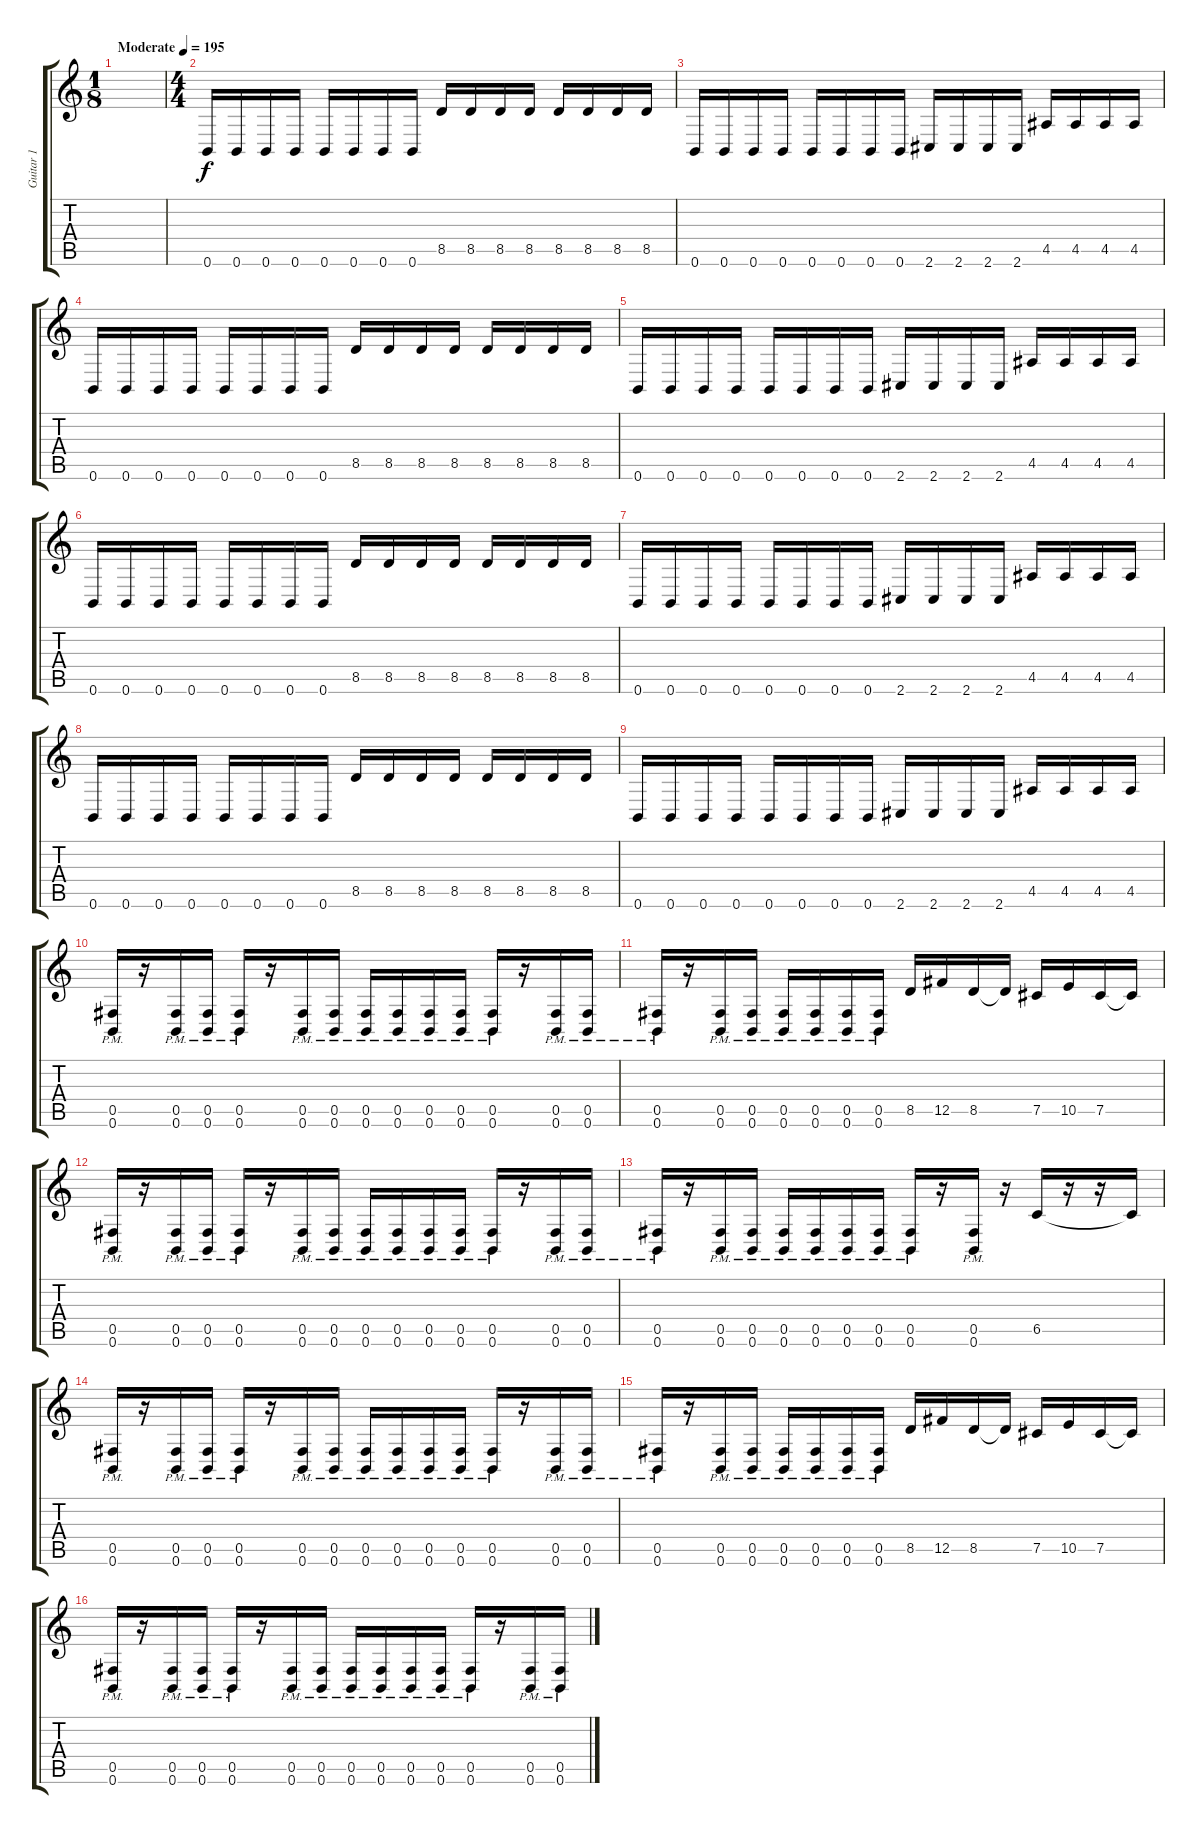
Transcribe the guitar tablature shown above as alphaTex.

\track ("Guitar 1" "Guitar 1") {instrument distortionguitar}
\staff {score tabs}
\tuning (Db4 Ab3 E3 B2 Gb2 B1) {hide}
\ts (1 8)
\tempo (195 "Moderate")
\clef g2
\ks c
|
\ts (4 4)
0.6.16 0.6.16 0.6.16 0.6.16 0.6.16 0.6.16 0.6.16 0.6.16 8.5.16 8.5.16 8.5.16 8.5.16 8.5.16 8.5.16 8.5.16 8.5.16 |
0.6.16 0.6.16 0.6.16 0.6.16 0.6.16 0.6.16 0.6.16 0.6.16 2.6.16 2.6.16 2.6.16 2.6.16 4.5.16 4.5.16 4.5.16 4.5.16 |
0.6.16 0.6.16 0.6.16 0.6.16 0.6.16 0.6.16 0.6.16 0.6.16 8.5.16 8.5.16 8.5.16 8.5.16 8.5.16 8.5.16 8.5.16 8.5.16 |
0.6.16 0.6.16 0.6.16 0.6.16 0.6.16 0.6.16 0.6.16 0.6.16 2.6.16 2.6.16 2.6.16 2.6.16 4.5.16 4.5.16 4.5.16 4.5.16 |
0.6.16 0.6.16 0.6.16 0.6.16 0.6.16 0.6.16 0.6.16 0.6.16 8.5.16 8.5.16 8.5.16 8.5.16 8.5.16 8.5.16 8.5.16 8.5.16 |
0.6.16 0.6.16 0.6.16 0.6.16 0.6.16 0.6.16 0.6.16 0.6.16 2.6.16 2.6.16 2.6.16 2.6.16 4.5.16 4.5.16 4.5.16 4.5.16 |
0.6.16 0.6.16 0.6.16 0.6.16 0.6.16 0.6.16 0.6.16 0.6.16 8.5.16 8.5.16 8.5.16 8.5.16 8.5.16 8.5.16 8.5.16 8.5.16 |
0.6.16 0.6.16 0.6.16 0.6.16 0.6.16 0.6.16 0.6.16 0.6.16 2.6.16 2.6.16 2.6.16 2.6.16 4.5.16 4.5.16 4.5.16 4.5.16 |
(0.5{pm} 0.6{pm}).16 r.16 (0.5{pm} 0.6{pm}).16 (0.5{pm} 0.6{pm}).16 (0.5{pm} 0.6{pm}).16 r.16 (0.5{pm} 0.6{pm}).16 (0.5{pm} 0.6{pm}).16 (0.5{pm} 0.6{pm}).16 (0.5{pm} 0.6{pm}).16 (0.5{pm} 0.6{pm}).16 (0.5{pm} 0.6{pm}).16 (0.5{pm} 0.6{pm}).16 r.16 (0.5{pm} 0.6{pm}).16 (0.5{pm} 0.6{pm}).16 |
(0.5{pm} 0.6{pm}).16 r.16 (0.5{pm} 0.6{pm}).16 (0.5{pm} 0.6{pm}).16 (0.5{pm} 0.6{pm}).16 (0.5{pm} 0.6{pm}).16 (0.5{pm} 0.6{pm}).16 (0.5{pm} 0.6{pm}).16 8.5.16 12.5.16 8.5.16 8.5{t}.16 7.5.16 10.5.16 7.5.16 7.5{t}.16 |
(0.5{pm} 0.6{pm}).16 r.16 (0.5{pm} 0.6{pm}).16 (0.5{pm} 0.6{pm}).16 (0.5{pm} 0.6{pm}).16 r.16 (0.5{pm} 0.6{pm}).16 (0.5{pm} 0.6{pm}).16 (0.5{pm} 0.6{pm}).16 (0.5{pm} 0.6{pm}).16 (0.5{pm} 0.6{pm}).16 (0.5{pm} 0.6{pm}).16 (0.5{pm} 0.6{pm}).16 r.16 (0.5{pm} 0.6{pm}).16 (0.5{pm} 0.6{pm}).16 |
(0.5{pm} 0.6{pm}).16 r.16 (0.5{pm} 0.6{pm}).16 (0.5{pm} 0.6{pm}).16 (0.5{pm} 0.6{pm}).16 (0.5{pm} 0.6{pm}).16 (0.5{pm} 0.6{pm}).16 (0.5{pm} 0.6{pm}).16 (0.5{pm} 0.6{pm}).16 r.16 (0.5{pm} 0.6{pm}).16 r.16 6.5.16 r.16 r.16 6.5{t}.16 |
(0.5{pm} 0.6{pm}).16 r.16 (0.5{pm} 0.6{pm}).16 (0.5{pm} 0.6{pm}).16 (0.5{pm} 0.6{pm}).16 r.16 (0.5{pm} 0.6{pm}).16 (0.5{pm} 0.6{pm}).16 (0.5{pm} 0.6{pm}).16 (0.5{pm} 0.6{pm}).16 (0.5{pm} 0.6{pm}).16 (0.5{pm} 0.6{pm}).16 (0.5{pm} 0.6{pm}).16 r.16 (0.5{pm} 0.6{pm}).16 (0.5{pm} 0.6{pm}).16 |
(0.5{pm} 0.6{pm}).16 r.16 (0.5{pm} 0.6{pm}).16 (0.5{pm} 0.6{pm}).16 (0.5{pm} 0.6{pm}).16 (0.5{pm} 0.6{pm}).16 (0.5{pm} 0.6{pm}).16 (0.5{pm} 0.6{pm}).16 8.5.16 12.5.16 8.5.16 8.5{t}.16 7.5.16 10.5.16 7.5.16 7.5{t}.16 |
(0.5{pm} 0.6{pm}).16 r.16 (0.5{pm} 0.6{pm}).16 (0.5{pm} 0.6{pm}).16 (0.5{pm} 0.6{pm}).16 r.16 (0.5{pm} 0.6{pm}).16 (0.5{pm} 0.6{pm}).16 (0.5{pm} 0.6{pm}).16 (0.5{pm} 0.6{pm}).16 (0.5{pm} 0.6{pm}).16 (0.5{pm} 0.6{pm}).16 (0.5{pm} 0.6{pm}).16 r.16 (0.5{pm} 0.6{pm}).16 (0.5{pm} 0.6{pm}).16
